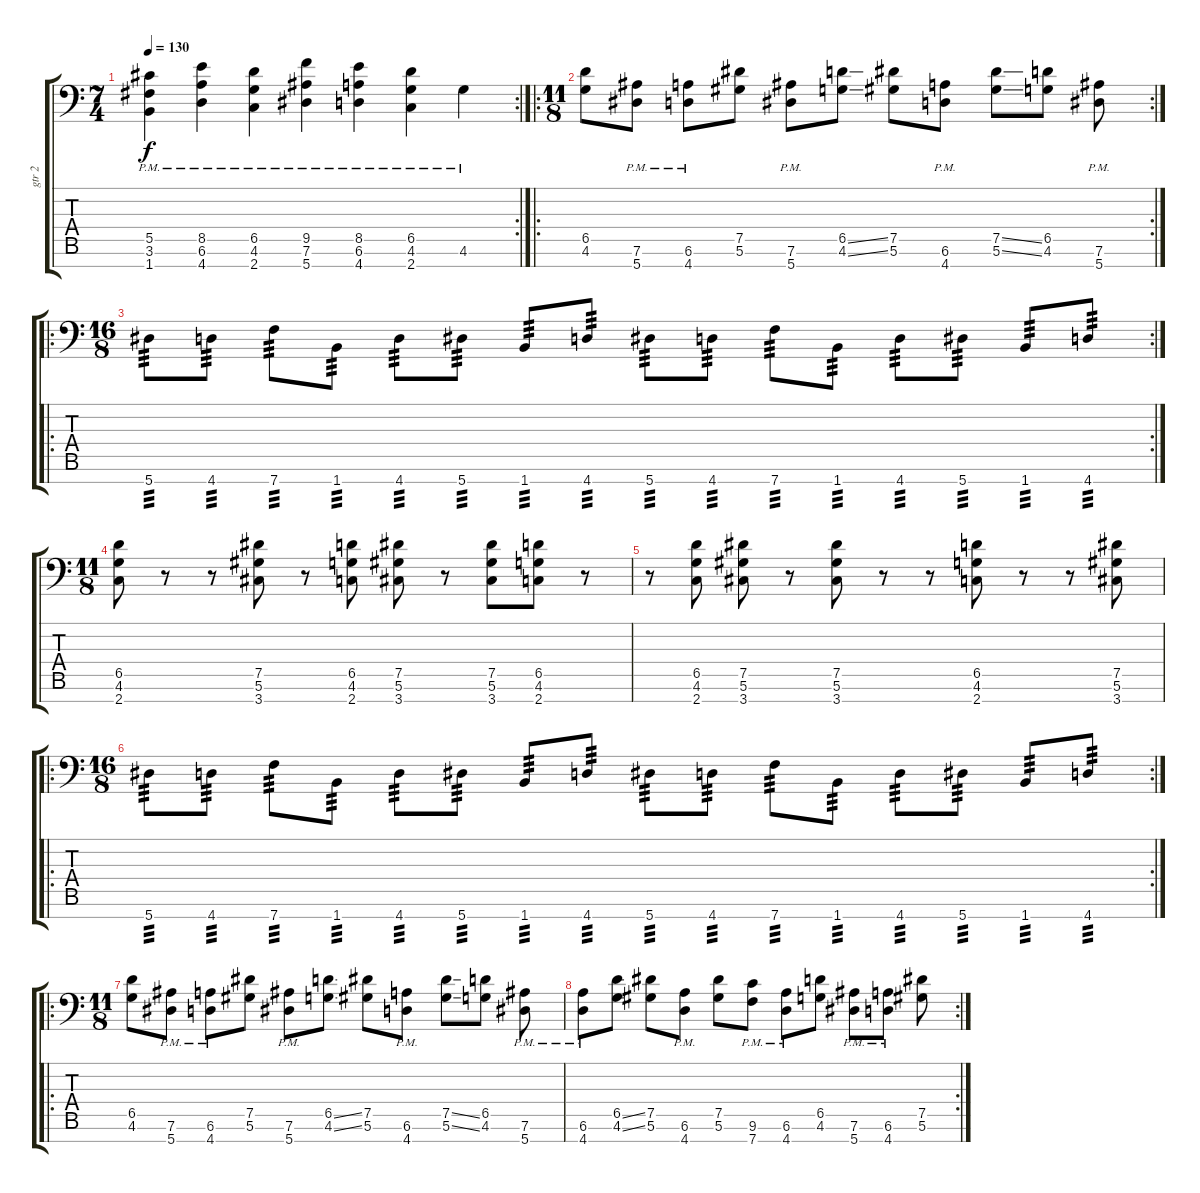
\track ("gtr 2" "gtr 2") {instrument overdrivenguitar}
\staff {score tabs}
\tuning (Eb4 Bb3 Gb3 Db3 Ab2 Eb2 Bb1) {hide}
\rc 2
\ts (7 4)
\tempo 130
\clef f4
\ks c
(5.5{pm} 3.6{pm} 1.7{pm}).4{dy f} (8.5{pm} 6.6{pm} 4.7{pm}).4 (6.5{pm} 4.6{pm} 2.7{pm}).4 (9.5{pm} 7.6{pm} 5.7{pm}).4 (8.5{pm} 6.6{pm} 4.7{pm}).4 (6.5{pm} 4.6{pm} 2.7{pm}).4 4.6{pm}.4 |
\ro
\rc 2
\ts (11 8)
(6.5 4.6).8 (7.6{pm} 5.7{pm}).8 (6.6{pm} 4.7{pm}).8 (7.5 5.6).8 (7.6{pm} 5.7{pm}).8 (6.5{ss} 4.6{ss}).8 (7.5 5.6).8 (6.6{pm} 4.7{pm}).8 (7.5{ss} 5.6{ss}).8 (6.5 4.6).8 (7.6{pm} 5.7{pm}).8 |
\ro
\rc 2
\ts (16 8)
5.7.8{tp 3} 4.7.8{tp 3} 7.7.8{tp 3} 1.7.8{tp 3} 4.7.8{tp 3} 5.7.8{tp 3} 1.7.8{tp 3} 4.7.8{tp 3} 5.7.8{tp 3} 4.7.8{tp 3} 7.7.8{tp 3} 1.7.8{tp 3} 4.7.8{tp 3} 5.7.8{tp 3} 1.7.8{tp 3} 4.7.8{tp 3} |
\ts (11 8)
(6.5 4.6 2.7).8 r.8 r.8 (7.5 5.6 3.7).8 r.8 (6.5 4.6 2.7).8 (7.5 5.6 3.7).8 r.8 (7.5 5.6 3.7).8 (6.5 4.6 2.7).8 r.8 |
r.8 (6.5 4.6 2.7).8 (7.5 5.6 3.7).8 r.8 (7.5 5.6 3.7).8 r.8 r.8 (6.5 4.6 2.7).8 r.8 r.8 (7.5 5.6 3.7).8 |
\ro
\rc 2
\ts (16 8)
5.7.8{tp 3} 4.7.8{tp 3} 7.7.8{tp 3} 1.7.8{tp 3} 4.7.8{tp 3} 5.7.8{tp 3} 1.7.8{tp 3} 4.7.8{tp 3} 5.7.8{tp 3} 4.7.8{tp 3} 7.7.8{tp 3} 1.7.8{tp 3} 4.7.8{tp 3} 5.7.8{tp 3} 1.7.8{tp 3} 4.7.8{tp 3} |
\ro
\ts (11 8)
(6.5 4.6).8 (7.6{pm} 5.7{pm}).8 (6.6{pm} 4.7{pm}).8 (7.5 5.6).8 (7.6{pm} 5.7{pm}).8 (6.5{ss} 4.6{ss}).8 (7.5 5.6).8 (6.6{pm} 4.7{pm}).8 (7.5{ss} 5.6{ss}).8 (6.5 4.6).8 (7.6{pm} 5.7{pm}).8 |
\rc 2
(6.6{pm} 4.7{pm}).8 (6.5{ss} 4.6{ss}).8 (7.5 5.6).8 (6.6{pm} 4.7{pm}).8 (7.5 5.6).8 (9.6{pm} 7.7{pm}).8 (6.6{pm} 4.7{pm}).8 (6.5 4.6).8 (7.6{pm} 5.7{pm}).8 (6.6{pm} 4.7{pm}).8 (7.5 5.6).8
